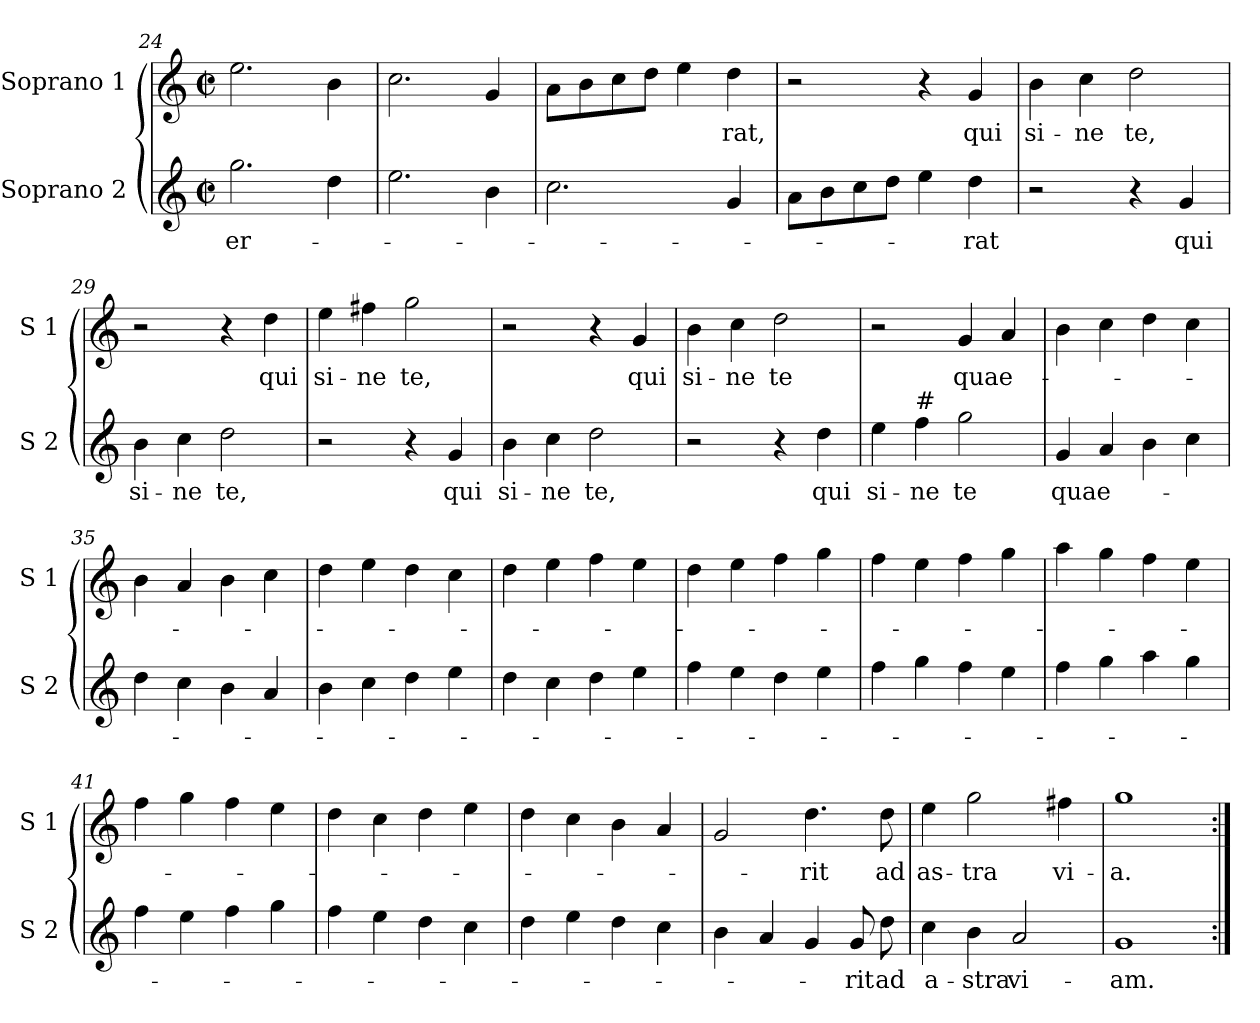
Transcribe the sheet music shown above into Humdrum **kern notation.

**kern	**text	**kern	**text
*part2	*part2	*part1	*part1
*staff2	*staff2	*staff1	*staff1
*I"Soprano 2	*	*I"Soprano 1	*
*I'S 2	*	*I'S 1	*
*clefG2	*	*clefG2	*
*k[]	*	*k[]	*
*C:	*	*C:	*
*M2/2	*	*M2/2	*
*met(c|)	*	*met(c|)	*
=24	=24	=24	=24
!	!LO:LY:b	!	!
2.gg\	er-	2.ee\	.
4dd\	.	4b\	.
=25	=25	=25	=25
2.ee\	.	2.cc\	.
4b\	.	4g/	.
!!LO:PB:g=z
=26	=26	=26	=26
2.cc\	.	8a\L	.
.	.	8b\	.
.	.	8cc\	.
.	.	8dd\J	.
.	.	4ee\	.
!	!	!	!LO:LY:b
4g/	.	4dd\	-rat,
=27	=27	=27	=27
8a\L	.	2r	.
8b\	.	.	.
8cc\	.	.	.
8dd\J	.	.	.
4ee\	.	4r	.
!	!LO:LY:b	!	!LO:LY:b
4dd\	-rat	4g/	qui
=28	=28	=28	=28
!	!	!	!LO:LY:b
2r	.	4b\	si-
!	!	!	!LO:LY:b
.	.	4cc\	-ne
!	!	!	!LO:LY:b
4r	.	2dd\	te,
!	!LO:LY:b	!	!
4g/	qui	.	.
=29	=29	=29	=29
!	!LO:LY:b	!	!
4b\	si-	2r	.
!	!LO:LY:b	!	!
4cc\	-ne	.	.
!	!LO:LY:b	!	!
2dd\	te,	4r	.
!	!	!	!LO:LY:b
.	.	4dd\	qui
=30	=30	=30	=30
!	!	!	!LO:LY:b
2r	.	4ee\	si-
!	!	!	!LO:LY:b
.	.	4ff#X\	-ne
!	!	!	!LO:LY:b
4r	.	2gg\	te,
!	!LO:LY:b	!	!
4g/	qui	.	.
!!LO:LB:g=z
=31	=31	=31	=31
!	!LO:LY:b	!	!
4b\	si-	2r	.
!	!LO:LY:b	!	!
4cc\	-ne	.	.
!	!LO:LY:b	!	!
2dd\	te,	4r	.
!	!	!	!LO:LY:b
.	.	4g/	qui
=32	=32	=32	=32
!	!	!	!LO:LY:b
2r	.	4b\	si-
!	!	!	!LO:LY:b
.	.	4cc\	-ne
!	!	!	!LO:LY:b
4r	.	2dd\	te
!	!LO:LY:b	!	!
4dd\	qui	.	.
=33	=33	=33	=33
!	!LO:LY:b	!	!
4ee\	si-	2r	.
!LO:TX:a:t=#	!	!	!
!	!LO:LY:b	!	!
4ff\	-ne	.	.
!	!LO:LY:b	!	!LO:LY:b
2gg\	te	4g/	quae-
.	.	4a/	.
=34	=34	=34	=34
!	!LO:LY:b	!	!
4g/	quae-	4b\	.
4a/	.	4cc\	.
4b\	.	4dd\	.
4cc\	.	4cc\	.
=35	=35	=35	=35
4dd\	.	4b\	.
4cc\	.	4a/	.
4b\	.	4b\	.
4a/	.	4cc\	.
!!LO:LB:g=z
=36	=36	=36	=36
4b\	.	4dd\	.
4cc\	.	4ee\	.
4dd\	.	4dd\	.
4ee\	.	4cc\	.
=37	=37	=37	=37
4dd\	.	4dd\	.
4cc\	.	4ee\	.
4dd\	.	4ff\	.
4ee\	.	4ee\	.
=38	=38	=38	=38
4ff\	.	4dd\	.
4ee\	.	4ee\	.
4dd\	.	4ff\	.
4ee\	.	4gg\	.
=39	=39	=39	=39
4ff\	.	4ff\	.
4gg\	.	4ee\	.
4ff\	.	4ff\	.
4ee\	.	4gg\	.
=40	=40	=40	=40
4ff\	.	4aa\	.
4gg\	.	4gg\	.
4aa\	.	4ff\	.
4gg\	.	4ee\	.
!!LO:LB:g=z
=41	=41	=41	=41
4ff\	.	4ff\	.
4ee\	.	4gg\	.
4ff\	.	4ff\	.
4gg\	.	4ee\	.
=42	=42	=42	=42
4ff\	.	4dd\	.
4ee\	.	4cc\	.
4dd\	.	4dd\	.
4cc\	.	4ee\	.
=43	=43	=43	=43
4dd\	.	4dd\	.
4ee\	.	4cc\	.
4dd\	.	4b\	.
4cc\	.	4a/	.
=44	=44	=44	=44
4b\	.	2g/	.
4a/	.	.	.
!	!	!	!LO:LY:b
4g/	.	4.dd\	-rit
!	!LO:LY:b	!	!
8g/	-rit	.	.
!	!LO:LY:b	!	!LO:LY:b
8dd\	ad	8dd\	ad
=45	=45	=45	=45
!	!LO:LY:b	!	!LO:LY:b
4cc\	a-	4ee\	as-
!	!LO:LY:b	!	!LO:LY:b
4b\	-stra	2gg\	-tra
!	!LO:LY:b	!	!
2a/	vi-	.	.
!	!	!	!LO:LY:b
.	.	4ff#X\	vi-
=46	=46	=46	=46
!	!LO:LY:b	!	!LO:LY:b
1g	-am.	1gg	-a.
=:|!	=:|!	=:|!	=:|!
*-	*-	*-	*-
